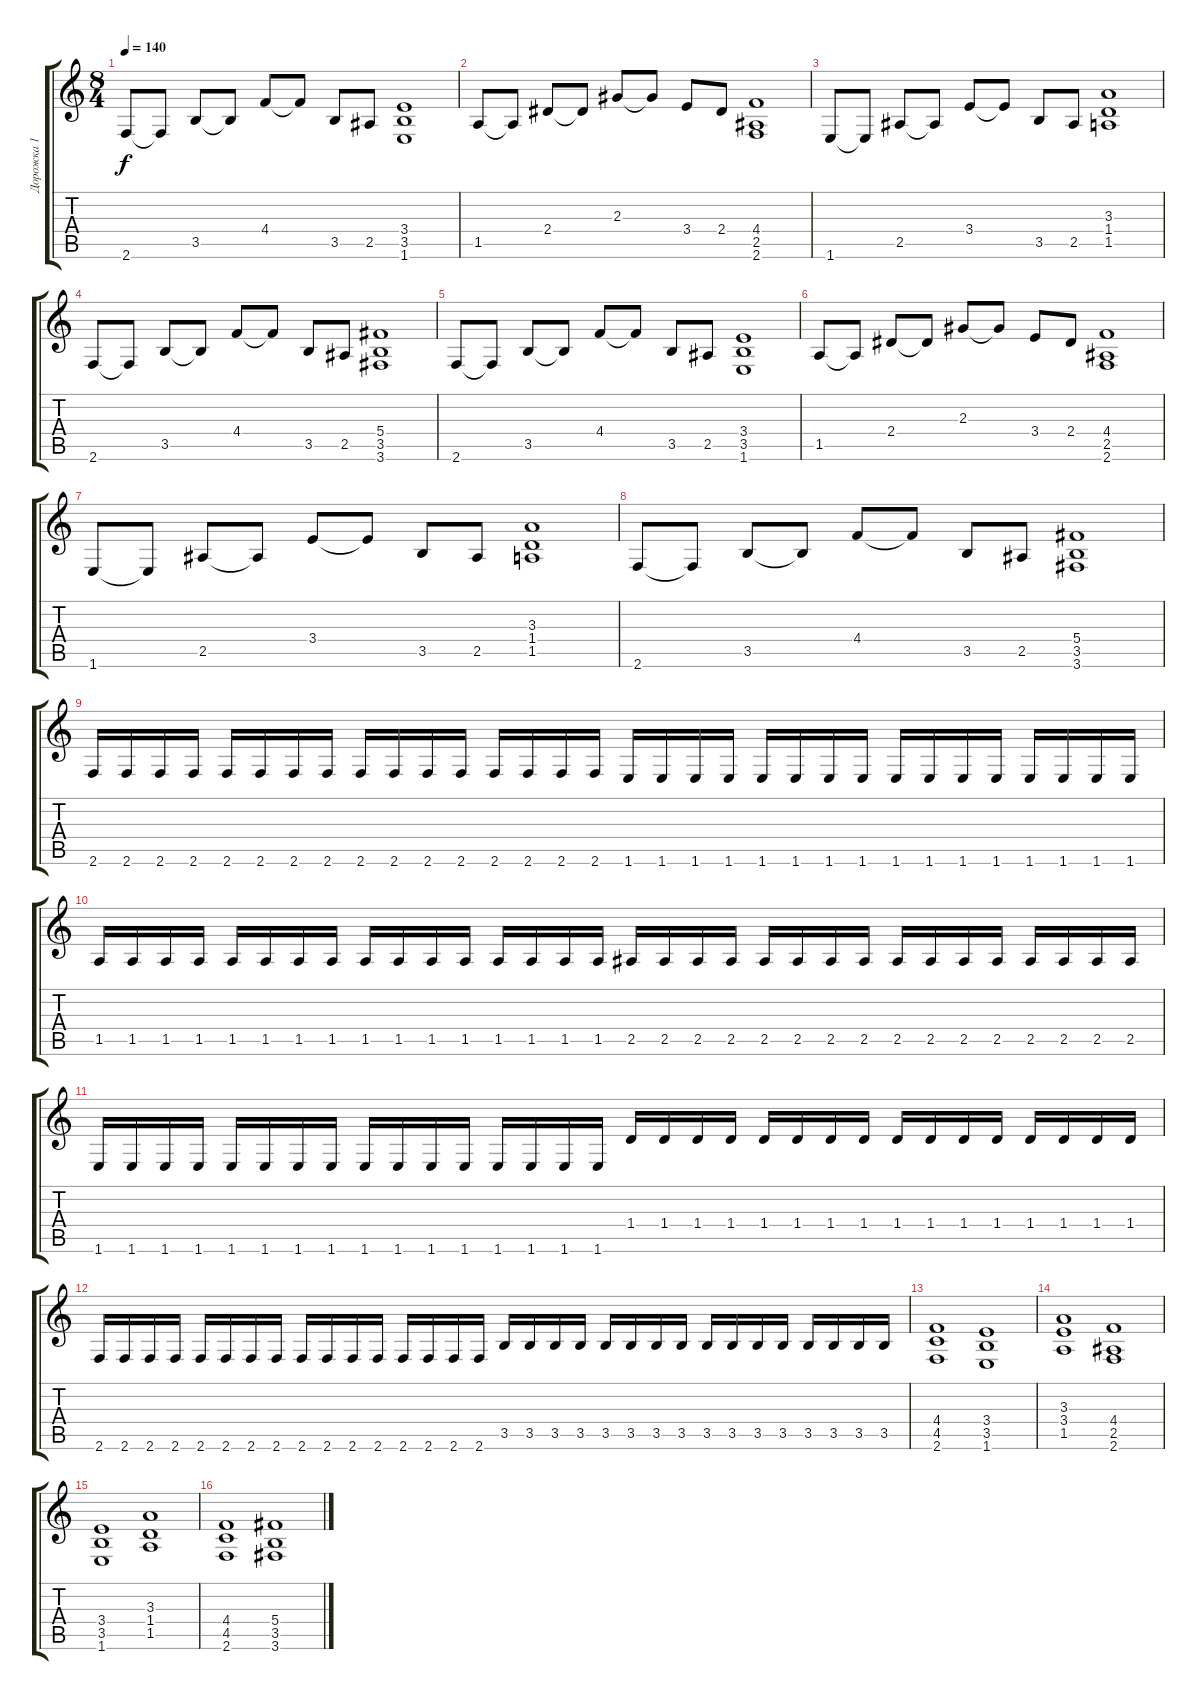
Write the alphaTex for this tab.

\track ("Дорожка 1" "Дорожка 1") {instrument overdrivenguitar}
\staff {score tabs}
\tuning (Eb4 Bb3 Gb3 Db3 Ab2 Eb2) {hide}
\ts (8 4)
\tempo 140
\clef g2
\ks c
2.6.8{dy f instrument overdrivenguitar} 2.6{t}.8 3.5.8 3.5{t}.8 4.4.8 4.4{t}.8 3.5.8 2.5.8 (3.4 3.5 1.6).1 |
1.5.8 1.5{t}.8 2.4.8 2.4{t}.8 2.3.8 2.3{t}.8 3.4.8 2.4.8 (4.4 2.5 2.6).1 |
1.6.8 1.6{t}.8 2.5.8 2.5{t}.8 3.4.8 3.4{t}.8 3.5.8 2.5.8 (3.3 1.4 1.5).1 |
2.6.8 2.6{t}.8 3.5.8 3.5{t}.8 4.4.8 4.4{t}.8 3.5.8 2.5.8 (5.4 3.5 3.6).1 |
2.6.8 2.6{t}.8 3.5.8 3.5{t}.8 4.4.8 4.4{t}.8 3.5.8 2.5.8 (3.4 3.5 1.6).1 |
1.5.8 1.5{t}.8 2.4.8 2.4{t}.8 2.3.8 2.3{t}.8 3.4.8 2.4.8 (4.4 2.5 2.6).1 |
1.6.8 1.6{t}.8 2.5.8 2.5{t}.8 3.4.8 3.4{t}.8 3.5.8 2.5.8 (3.3 1.4 1.5).1 |
2.6.8 2.6{t}.8 3.5.8 3.5{t}.8 4.4.8 4.4{t}.8 3.5.8 2.5.8 (5.4 3.5 3.6).1 |
2.6.16 2.6.16 2.6.16 2.6.16 2.6.16 2.6.16 2.6.16 2.6.16 2.6.16 2.6.16 2.6.16 2.6.16 2.6.16 2.6.16 2.6.16 2.6.16 1.6.16 1.6.16 1.6.16 1.6.16 1.6.16 1.6.16 1.6.16 1.6.16 1.6.16 1.6.16 1.6.16 1.6.16 1.6.16 1.6.16 1.6.16 1.6.16 |
1.5.16 1.5.16 1.5.16 1.5.16 1.5.16 1.5.16 1.5.16 1.5.16 1.5.16 1.5.16 1.5.16 1.5.16 1.5.16 1.5.16 1.5.16 1.5.16 2.5.16 2.5.16 2.5.16 2.5.16 2.5.16 2.5.16 2.5.16 2.5.16 2.5.16 2.5.16 2.5.16 2.5.16 2.5.16 2.5.16 2.5.16 2.5.16 |
1.6.16 1.6.16 1.6.16 1.6.16 1.6.16 1.6.16 1.6.16 1.6.16 1.6.16 1.6.16 1.6.16 1.6.16 1.6.16 1.6.16 1.6.16 1.6.16 1.4.16 1.4.16 1.4.16 1.4.16 1.4.16 1.4.16 1.4.16 1.4.16 1.4.16 1.4.16 1.4.16 1.4.16 1.4.16 1.4.16 1.4.16 1.4.16 |
2.6.16 2.6.16 2.6.16 2.6.16 2.6.16 2.6.16 2.6.16 2.6.16 2.6.16 2.6.16 2.6.16 2.6.16 2.6.16 2.6.16 2.6.16 2.6.16 3.5.16 3.5.16 3.5.16 3.5.16 3.5.16 3.5.16 3.5.16 3.5.16 3.5.16 3.5.16 3.5.16 3.5.16 3.5.16 3.5.16 3.5.16 3.5.16 |
(4.4 4.5 2.6).1 (3.4 3.5 1.6).1 |
(3.3 3.4 1.5).1 (4.4 2.5 2.6).1 |
(3.4 3.5 1.6).1 (3.3 1.4 1.5).1 |
(4.4 4.5 2.6).1 (5.4 3.5 3.6).1
